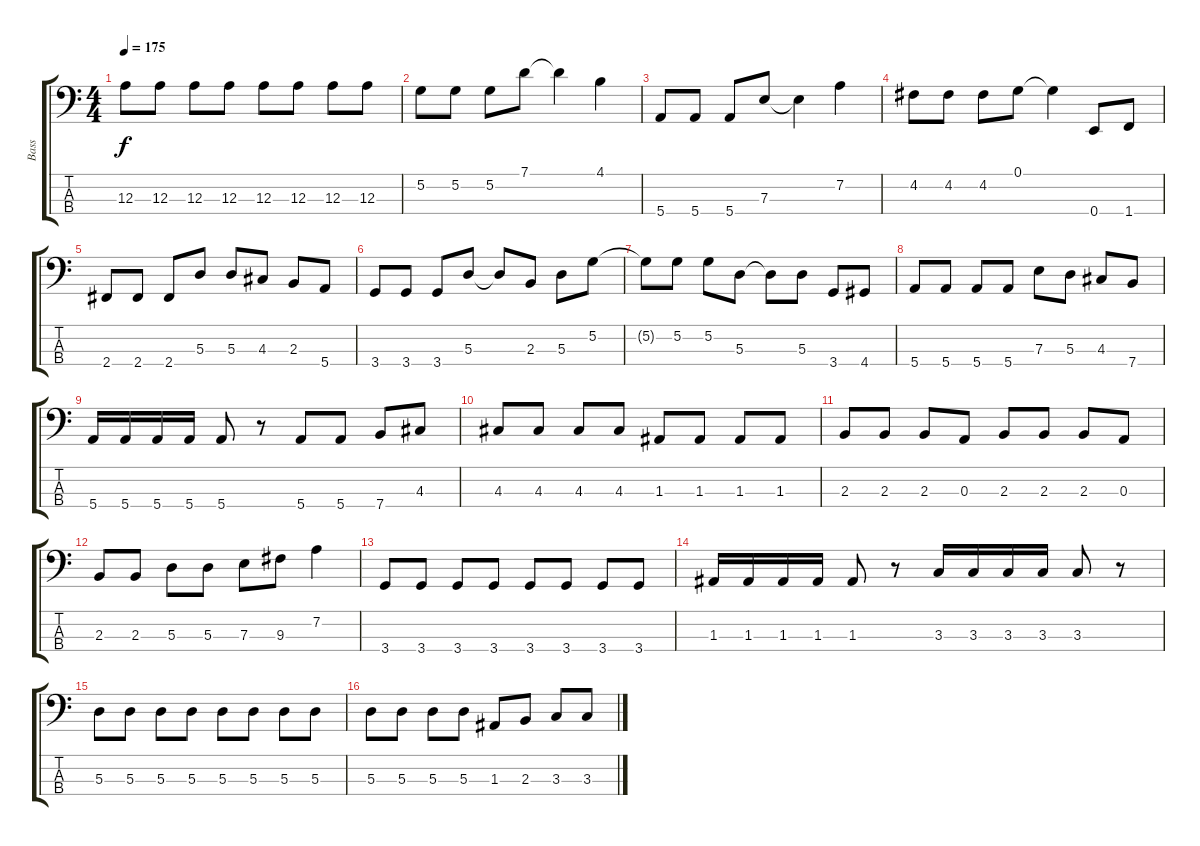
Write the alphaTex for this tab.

\track ("Bass" "Bass") {instrument electricbasspick}
\staff {score tabs}
\tuning (G2 D2 A1 E1) {hide}
\ts (4 4)
\tempo 175
\clef f4
\ks c
12.3.8{dy f} 12.3.8 12.3.8 12.3.8 12.3.8 12.3.8 12.3.8 12.3.8 |
5.2.8 5.2.8 5.2.8 7.1.8 7.1{t}.4 4.1.4 |
5.4.8 5.4.8 5.4.8 7.3.8 7.3{t}.4 7.2.4 |
4.2.8 4.2.8 4.2.8 0.1.8 0.1{t}.4 0.4.8 1.4.8 |
2.4.8 2.4.8 2.4.8 5.3.8 5.3.8 4.3.8 2.3.8 5.4.8 |
3.4.8 3.4.8 3.4.8 5.3.8 5.3{t}.8 2.3.8 5.3.8 5.2.8 |
5.2{t}.8 5.2.8 5.2.8 5.3.8 5.3{t}.8 5.3.8 3.4.8 4.4.8 |
5.4.8 5.4.8 5.4.8 5.4.8 7.3.8 5.3.8 4.3.8 7.4.8 |
5.4.16 5.4.16 5.4.16 5.4.16 5.4.8 r.8 5.4.8 5.4.8 7.4.8 4.3.8 |
4.3.8 4.3.8 4.3.8 4.3.8 1.3.8 1.3.8 1.3.8 1.3.8 |
2.3.8 2.3.8 2.3.8 0.3.8 2.3.8 2.3.8 2.3.8 0.3.8 |
2.3.8 2.3.8 5.3.8 5.3.8 7.3.8 9.3.8 7.2.4 |
3.4.8 3.4.8 3.4.8 3.4.8 3.4.8 3.4.8 3.4.8 3.4.8 |
1.3.16 1.3.16 1.3.16 1.3.16 1.3.8 r.8 3.3.16 3.3.16 3.3.16 3.3.16 3.3.8 r.8 |
5.3.8 5.3.8 5.3.8 5.3.8 5.3.8 5.3.8 5.3.8 5.3.8 |
5.3.8 5.3.8 5.3.8 5.3.8 1.3.8 2.3.8 3.3.8 3.3.8
